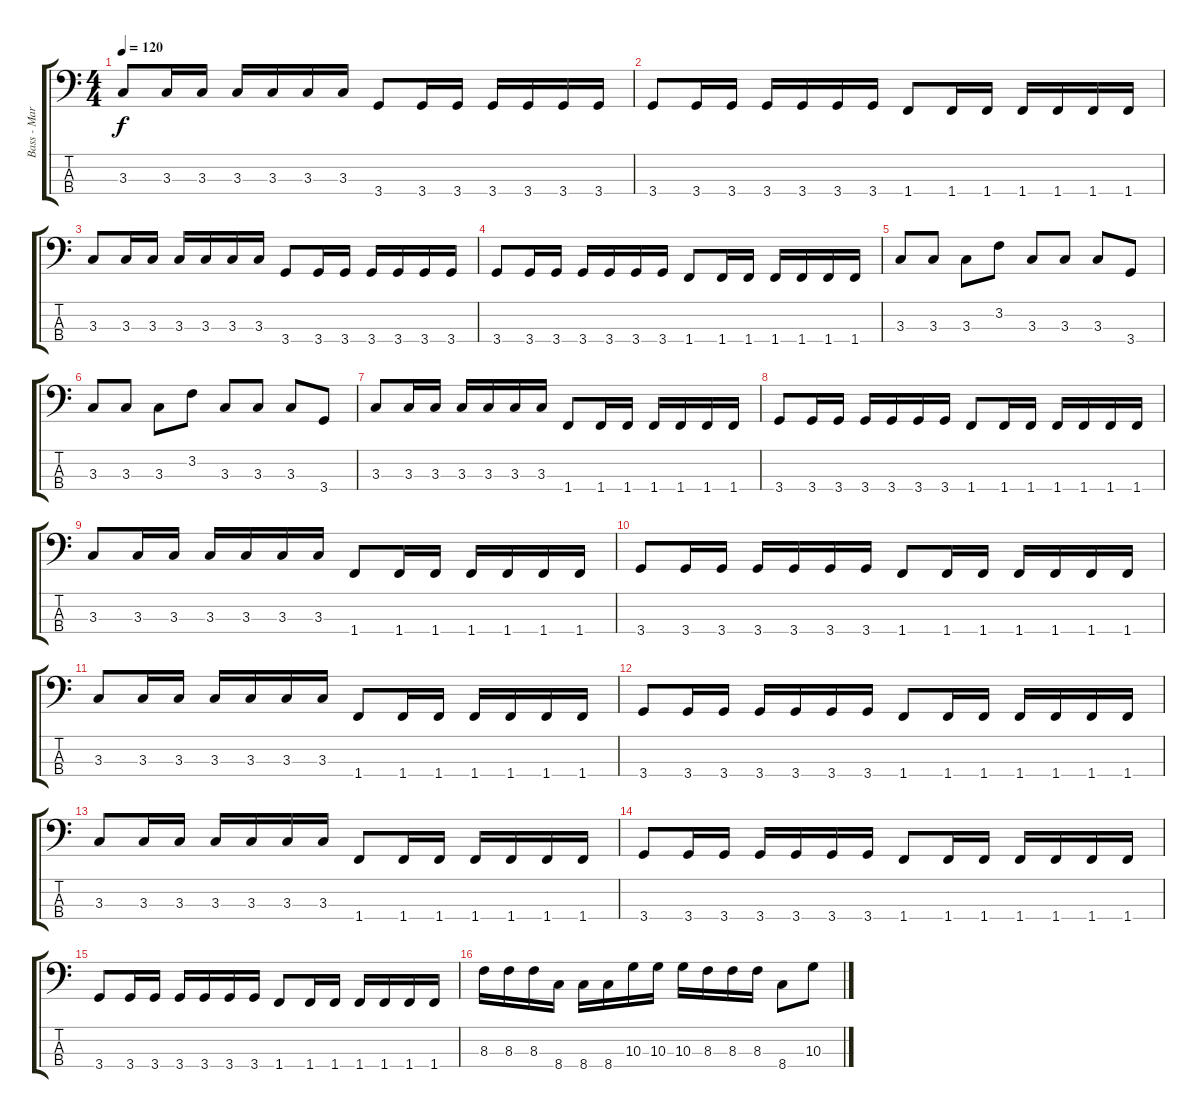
\track ("Bass - Mark Alan Hoppus" "Bass - Mar") {instrument electricbassfinger}
\staff {score tabs}
\tuning (G2 D2 A1 E1) {hide}
\ts (4 4)
\tempo 120
\clef f4
\ks c
3.3.8{dy f} 3.3.16 3.3.16 3.3.16 3.3.16 3.3.16 3.3.16 3.4.8 3.4.16 3.4.16 3.4.16 3.4.16 3.4.16 3.4.16 |
3.4.8 3.4.16 3.4.16 3.4.16 3.4.16 3.4.16 3.4.16 1.4.8 1.4.16 1.4.16 1.4.16 1.4.16 1.4.16 1.4.16 |
3.3.8 3.3.16 3.3.16 3.3.16 3.3.16 3.3.16 3.3.16 3.4.8 3.4.16 3.4.16 3.4.16 3.4.16 3.4.16 3.4.16 |
3.4.8 3.4.16 3.4.16 3.4.16 3.4.16 3.4.16 3.4.16 1.4.8 1.4.16 1.4.16 1.4.16 1.4.16 1.4.16 1.4.16 |
3.3.8 3.3.8 3.3.8 3.2.8 3.3.8 3.3.8 3.3.8 3.4.8 |
3.3.8 3.3.8 3.3.8 3.2.8 3.3.8 3.3.8 3.3.8 3.4.8 |
3.3.8 3.3.16 3.3.16 3.3.16 3.3.16 3.3.16 3.3.16 1.4.8 1.4.16 1.4.16 1.4.16 1.4.16 1.4.16 1.4.16 |
3.4.8 3.4.16 3.4.16 3.4.16 3.4.16 3.4.16 3.4.16 1.4.8 1.4.16 1.4.16 1.4.16 1.4.16 1.4.16 1.4.16 |
3.3.8 3.3.16 3.3.16 3.3.16 3.3.16 3.3.16 3.3.16 1.4.8 1.4.16 1.4.16 1.4.16 1.4.16 1.4.16 1.4.16 |
3.4.8 3.4.16 3.4.16 3.4.16 3.4.16 3.4.16 3.4.16 1.4.8 1.4.16 1.4.16 1.4.16 1.4.16 1.4.16 1.4.16 |
3.3.8 3.3.16 3.3.16 3.3.16 3.3.16 3.3.16 3.3.16 1.4.8 1.4.16 1.4.16 1.4.16 1.4.16 1.4.16 1.4.16 |
3.4.8 3.4.16 3.4.16 3.4.16 3.4.16 3.4.16 3.4.16 1.4.8 1.4.16 1.4.16 1.4.16 1.4.16 1.4.16 1.4.16 |
3.3.8 3.3.16 3.3.16 3.3.16 3.3.16 3.3.16 3.3.16 1.4.8 1.4.16 1.4.16 1.4.16 1.4.16 1.4.16 1.4.16 |
3.4.8 3.4.16 3.4.16 3.4.16 3.4.16 3.4.16 3.4.16 1.4.8 1.4.16 1.4.16 1.4.16 1.4.16 1.4.16 1.4.16 |
3.4.8 3.4.16 3.4.16 3.4.16 3.4.16 3.4.16 3.4.16 1.4.8 1.4.16 1.4.16 1.4.16 1.4.16 1.4.16 1.4.16 |
8.3.16 8.3.16 8.3.16 8.4.16 8.4.16 8.4.16 10.3.16 10.3.16 10.3.16 8.3.16 8.3.16 8.3.16 8.4.8 10.3.8
